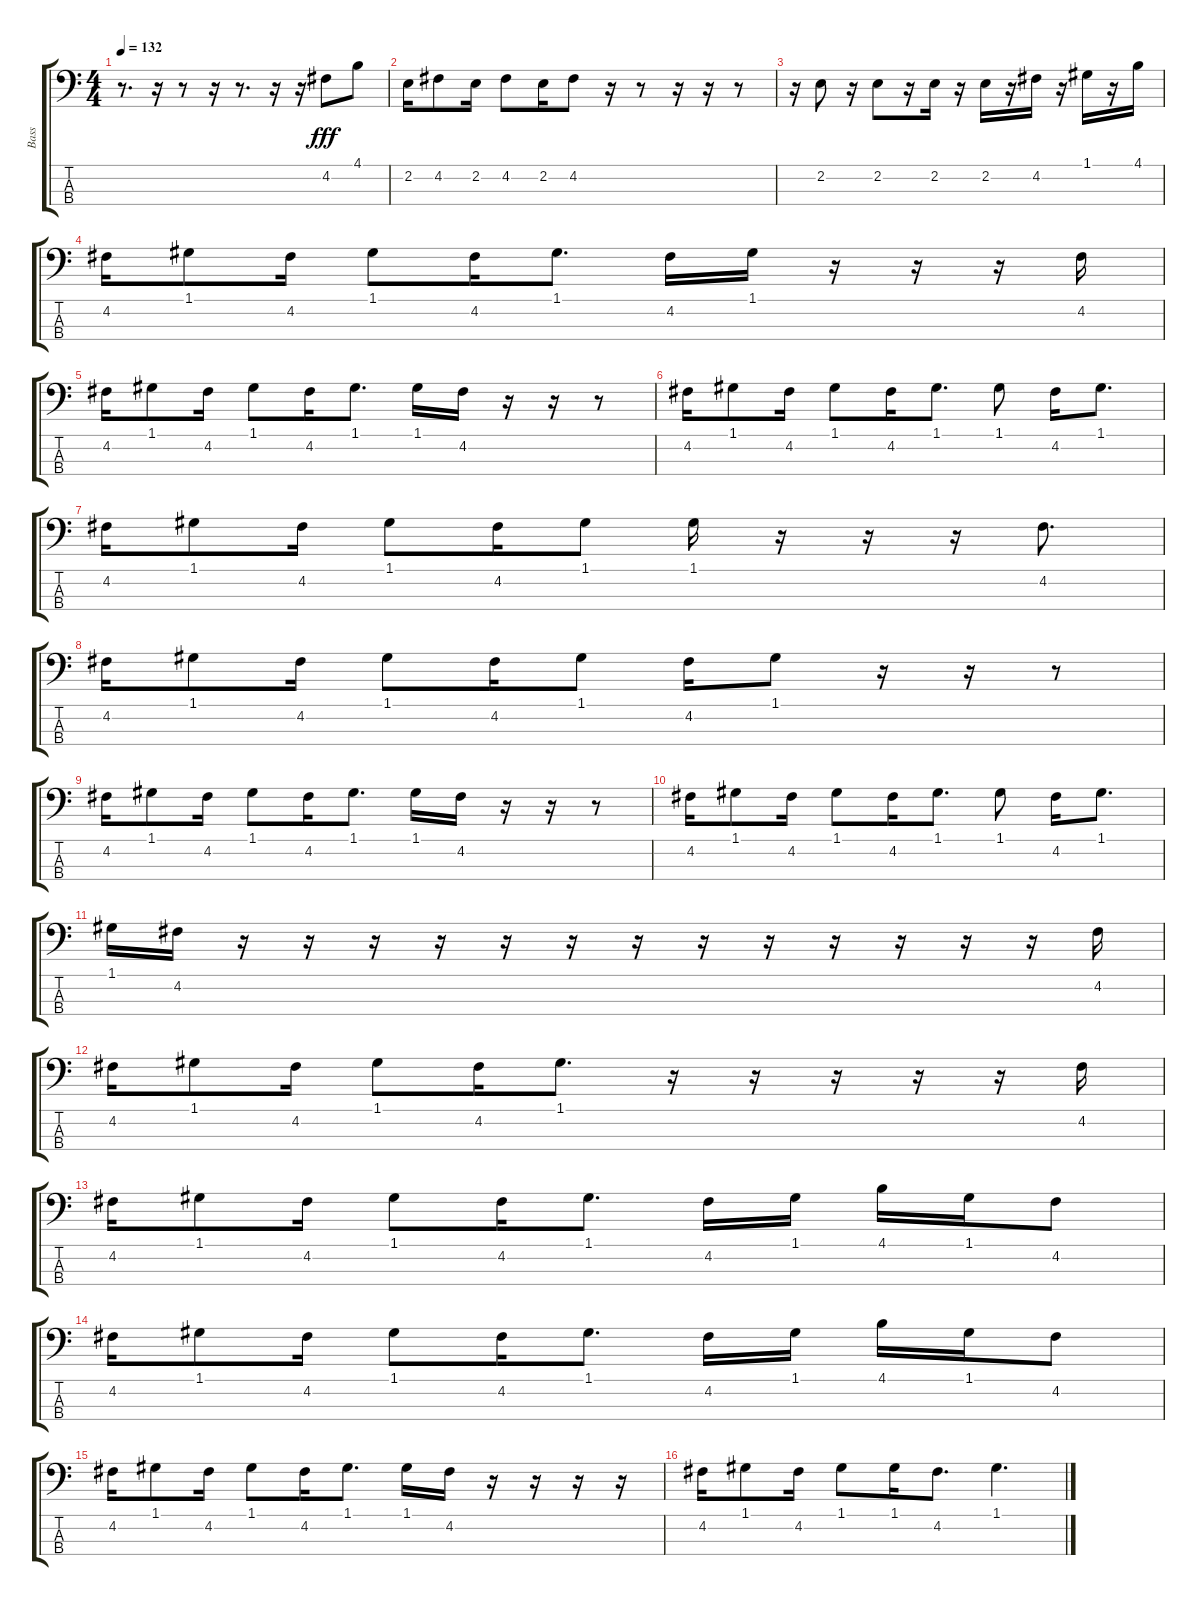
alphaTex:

\track ("Bass" "Bass") {instrument electricbassfinger}
\staff {score tabs}
\tuning (G2 D2 A1 E1) {hide}
\ts (4 4)
\tempo 132
\clef f4
\ks c
r.8{d dy fff} r.16 r.8 r.16 r.8{d} r.16 r.16 4.2.8 4.1.8 |
2.2.16 4.2.8 2.2.16 4.2.8 2.2.16 4.2.8 r.16 r.8 r.16 r.16 r.8 |
r.16 2.2.8 r.16 2.2.8 r.16 2.2.16 r.16 2.2.16 r.16 4.2.16 r.16 1.1.16 r.16 4.1.16 |
4.2.16 1.1.8 4.2.16 1.1.8 4.2.16 1.1.8{d} 4.2.16 1.1.16 r.16 r.16 r.16 4.2.16 |
4.2.16 1.1.8 4.2.16 1.1.8 4.2.16 1.1.8{d} 1.1.16 4.2.16 r.16 r.16 r.8 |
4.2.16 1.1.8 4.2.16 1.1.8 4.2.16 1.1.8{d} 1.1.8 4.2.16 1.1.8{d} |
4.2.16 1.1.8 4.2.16 1.1.8 4.2.16 1.1.8 1.1.16 r.16 r.16 r.16 4.2.8{d} |
4.2.16 1.1.8 4.2.16 1.1.8 4.2.16 1.1.8 4.2.16 1.1.8 r.16 r.16 r.8 |
4.2.16 1.1.8 4.2.16 1.1.8 4.2.16 1.1.8{d} 1.1.16 4.2.16 r.16 r.16 r.8 |
4.2.16 1.1.8 4.2.16 1.1.8 4.2.16 1.1.8{d} 1.1.8 4.2.16 1.1.8{d} |
1.1.16 4.2.16 r.16 r.16 r.16 r.16 r.16 r.16 r.16 r.16 r.16 r.16 r.16 r.16 r.16 4.2.16 |
4.2.16 1.1.8 4.2.16 1.1.8 4.2.16 1.1.8{d} r.16 r.16 r.16 r.16 r.16 4.2.16 |
4.2.16 1.1.8 4.2.16 1.1.8 4.2.16 1.1.8{d} 4.2.16 1.1.16 4.1.16 1.1.16 4.2.8 |
4.2.16 1.1.8 4.2.16 1.1.8 4.2.16 1.1.8{d} 4.2.16 1.1.16 4.1.16 1.1.16 4.2.8 |
4.2.16 1.1.8 4.2.16 1.1.8 4.2.16 1.1.8{d} 1.1.16 4.2.16 r.16 r.16 r.16 r.16 |
4.2.16 1.1.8 4.2.16 1.1.8 1.1.16 4.2.8{d} 1.1.4{d}
